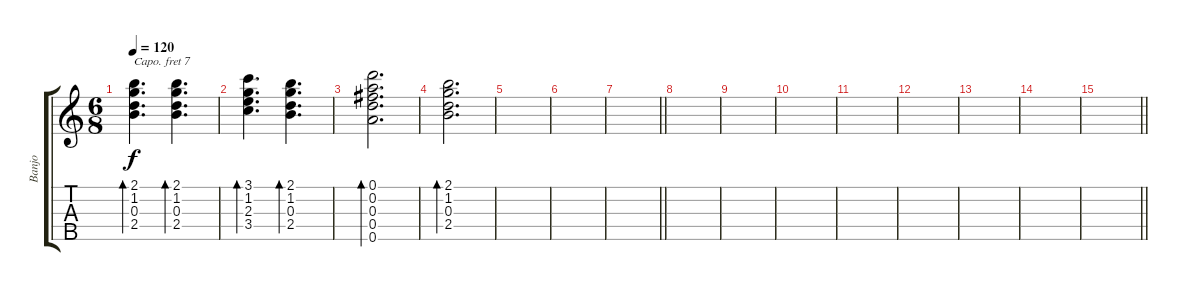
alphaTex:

\track ("Banjo" "Banjo") {instrument banjo}
\staff {score tabs}
\capo 7
\tuning (D4 B3 G3 D3 G4) {hide}
\displaytranspose 12
\ts (6 8)
\tempo 120
\clef g2
\ks c
(2.1 1.2 0.3 2.4).4{d bd 120 dy f} (2.1 1.2 0.3 2.4).4{d bd 120} |
(3.1 1.2 2.3 3.4).4{d bd 120} (2.1 1.2 0.3 2.4).4{d bd 120} |
(0.1 0.2 0.3 0.4 0.5).2{d bd 120} |
(2.1 1.2 0.3 2.4).2{d bd 120} |
|
|
\barLineRight lightlight
|
|
|
|
|
|
|
|
\barLineRight lightlight
